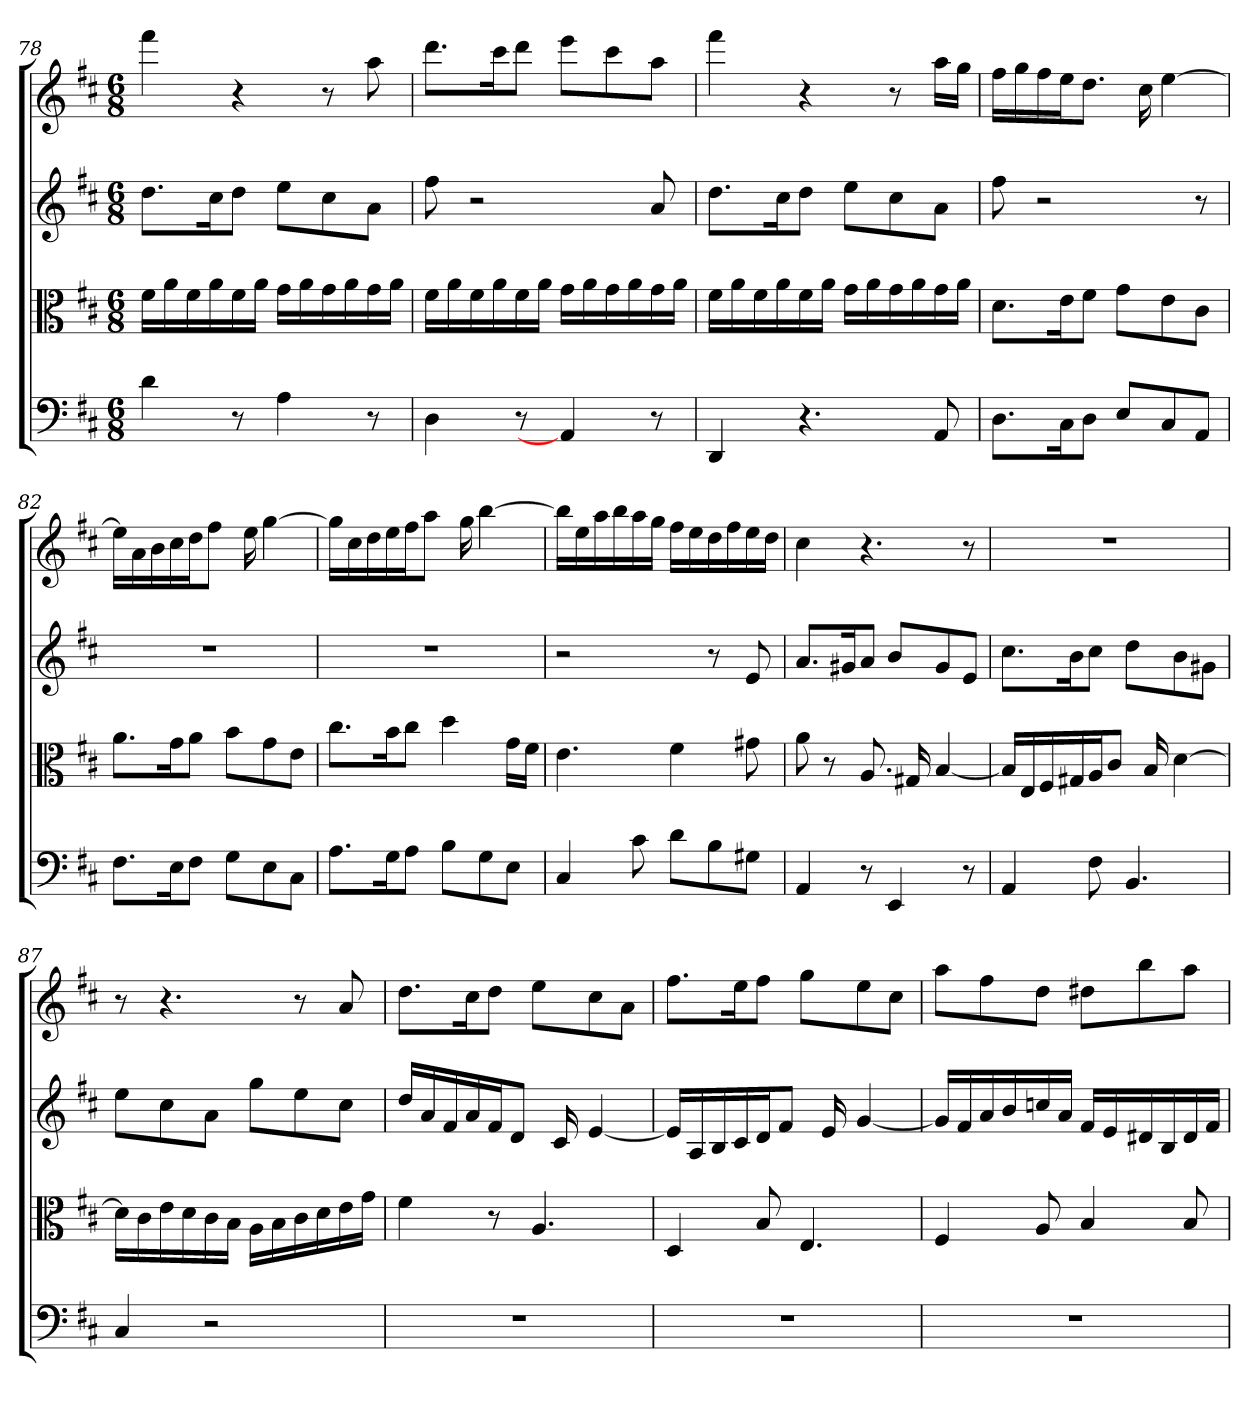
**kern	**kern	**kern	**kern
*part4	*part3	*part2	*part1
*staff4	*staff3	*staff2	*staff1
*clefF4	*clefC3	*	*
*k[f#c#]	*k[f#c#]	*k[f#c#]	*k[f#c#]
*D:	*D:	*D:	*D:
*M6/8	*M6/8	*M6/8	*M6/8
=78	=78	=78	=78
4d	16f#\LL	8.ddL	4fff#
.	16a\	.	.
.	16f#\	.	.
.	16a\	16cc#K	.
8r	16f#\	8ddJ	4r
.	16a\JJ	.	.
4A	16g\LL	8eeL	.
.	16a\	.	.
.	16g\	8cc#	8r
.	16a\	.	.
8r	16g\	8aJ	8aa
.	16a\JJ	.	.
=79	=79	=79	=79
4D	16f#\LL	8ff#	8.dddL
.	16a\	.	.
.	16f#\	2r	.
.	16a\	.	16ccc#K
8r	16f#\	.	8dddJ
.	16a\JJ	.	.
4AA]	16g\LL	.	8eeeL
.	16a\	.	.
.	16g\	.	8ccc#
.	16a\	.	.
8r	16g\	8a	8aaJ
.	16a\JJ	.	.
=80	=80	=80	=80
4DD	16f#\LL	8.ddL	4fff#
.	16a\	.	.
.	16f#\	.	.
.	16a\	16cc#K	.
4.r	16f#\	8ddJ	4r
.	16a\JJ	.	.
.	16g\LL	8eeL	.
.	16a\	.	.
.	16g\	8cc#	8r
.	16a\	.	.
8AA	16g\	8aJ	16aaLL
.	16a\JJ	.	16ggJJ
=81	=81	=81	=81
8.D\L	8.d\L	8ff#	16ff#LL
.	.	.	16gg
.	.	2r	16ff#
16C#\K	16e\K	.	16eeJ
8D\J	8f#\J	.	8.ddJ
8E/L	8g\L	.	.
.	.	.	16cc#
8C#/	8e\	.	[4ee
8AA/J	8c#\J	8r	.
=82	=82	=82	=82
8.F#\L	8.a\L	2.r	16eeLL]
.	.	.	16a
.	.	.	16b
16E\K	16g\K	.	16cc#
8F#\J	8a\J	.	16ddJ
.	.	.	8ff#J
8G\L	8b\L	.	.
.	.	.	16ee
8E\	8g\	.	[4gg
8C#\J	8e\J	.	.
=83	=83	=83	=83
8.A\L	8.cc#\L	2.r	16ggLL]
.	.	.	16cc#
.	.	.	16dd
16G\K	16b\K	.	16ee
8A\J	8cc#\J	.	16ff#J
.	.	.	8aaJ
8B\L	4dd	.	.
.	.	.	16gg
8G\	.	.	[4bb
8E\J	16g\LL	.	.
.	16f#\JJ	.	.
=84	=84	=84	=84
4C#	4.e	2r	16bbLL]
.	.	.	16ee
.	.	.	16aa
.	.	.	16bb
8c#	.	.	16aa
.	.	.	16ggJJ
8d\L	4f#	.	16ff#LL
.	.	.	16ee
8B\	.	8r	16dd
.	.	.	16ff#
8G#X\J	8g#X	8e	16ee
.	.	.	16ddJJ
=85	=85	=85	=85
4AA	8a	8.aL	4cc#
.	8r	.	.
.	.	16g#XK	.
8r	8.A	8aJ	4.r
4EE	.	8bL	.
.	16G#X	.	.
.	[4B	8g#	.
8r	.	8eJ	8r
=86	=86	=86	=86
4AA	16B/LL]	8.cc#L	2.r
.	16E/	.	.
.	16F#/	.	.
.	16G#X/	16bK	.
8F#	16A/J	8cc#J	.
.	8c#/J	.	.
4.BB	.	8ddL	.
.	16B	.	.
.	[4d	8b	.
.	.	8g#XJ	.
=87	=87	=87	=87
4C#	16d\LL]	8eeL	8r
.	16c#\	.	.
.	16e\	8cc#	4.r
.	16d\	.	.
2r	16c#\	8aJ	.
.	16B\JJ	.	.
.	16A\LL	8ggL	.
.	16B\	.	.
.	16c#\	8ee	8r
.	16d\	.	.
.	16e\	8cc#J	8a
.	16g\JJ	.	.
=88	=88	=88	=88
2.r	4f#	16ddLL	8.ddL
.	.	16a	.
.	.	16f#	.
.	.	16a	16cc#K
.	8r	16f#J	8ddJ
.	.	8dJ	.
.	4.A	.	8eeL
.	.	16c#	.
.	.	[4e	8cc#
.	.	.	8aJ
=89	=89	=89	=89
2.r	4D	16eLL]	8.ff#L
.	.	16A	.
.	.	16B	.
.	.	16c#	16eeK
.	8B	16dJ	8ff#J
.	.	8f#J	.
.	4.E	.	8ggL
.	.	16e	.
.	.	[4g	8ee
.	.	.	8cc#J
=90	=90	=90	=90
2.r	4F#	16gLL]	8aaL
.	.	16f#	.
.	.	16a	8ff#
.	.	16b	.
.	8A	16ccn	8ddJ
.	.	16aJJ	.
.	4B	16f#LL	8dd#XL
.	.	16e	.
.	.	16d#X	8bb
.	.	16B	.
.	8B	16d#	8aaJ
.	.	16f#JJ	.
=	=	=	=
*-	*-	*-	*-
